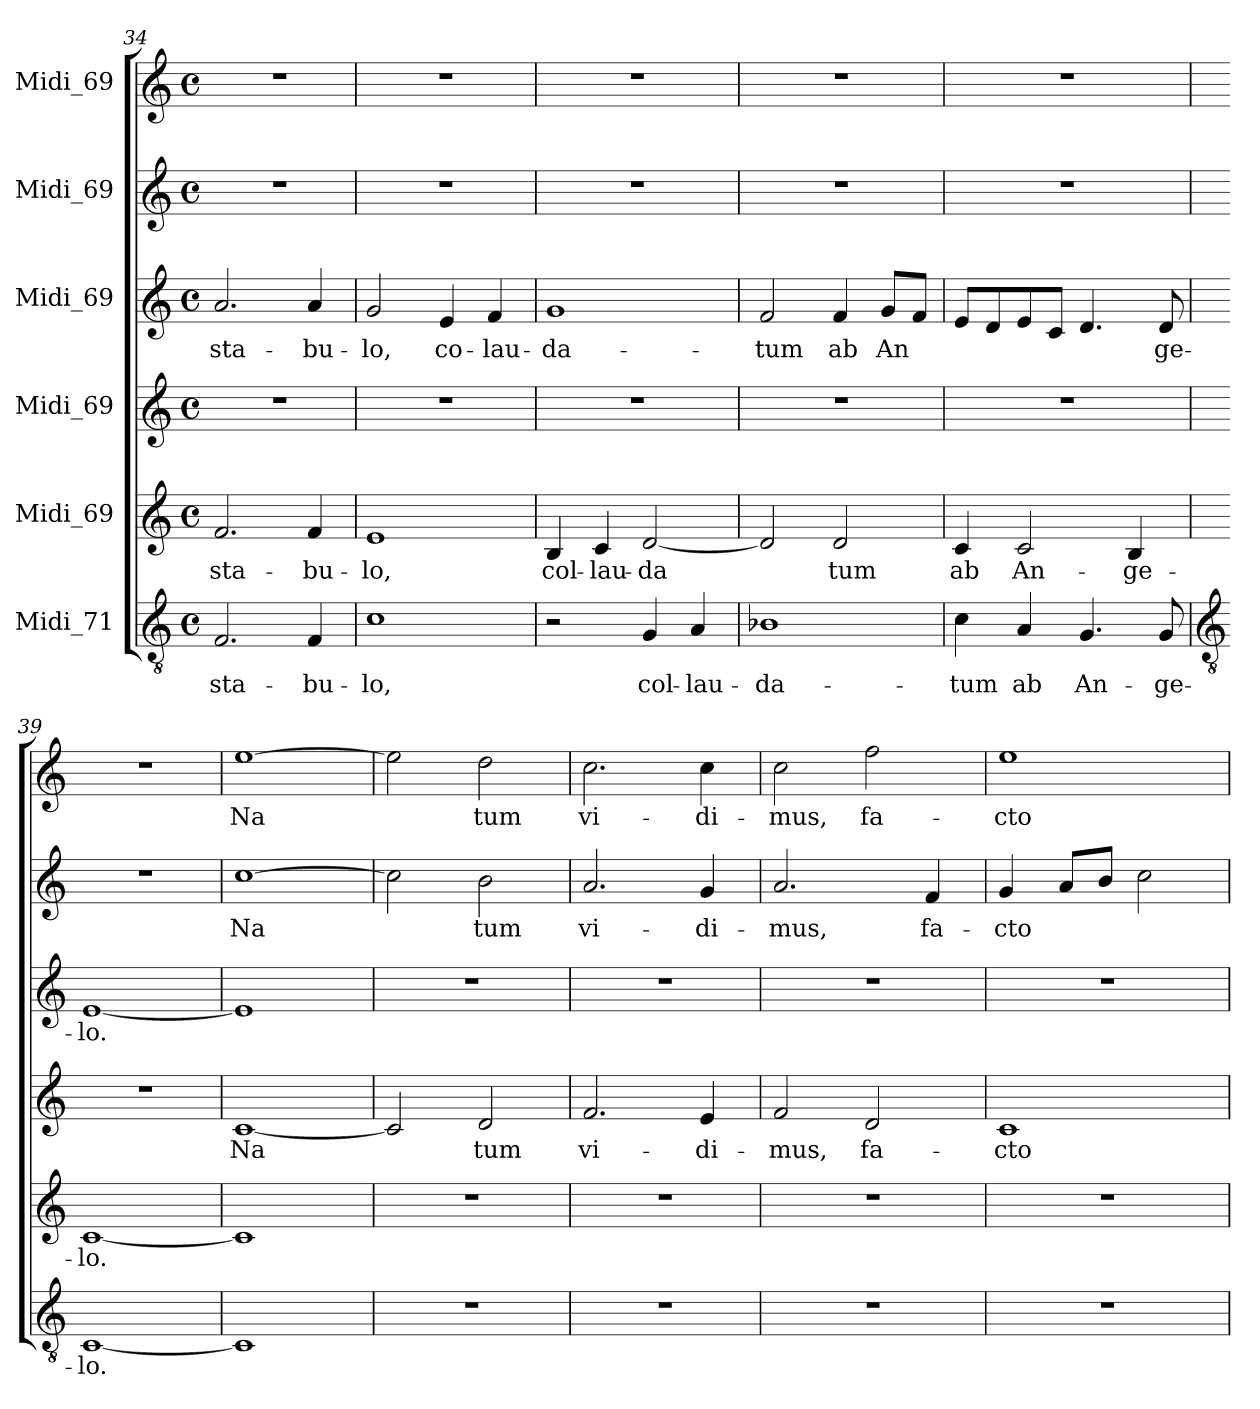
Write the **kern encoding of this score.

**kern	**text	**kern	**text	**kern	**text	**kern	**text	**kern	**text	**kern	**text
*part6	*part6	*part5	*part5	*part4	*part4	*part3	*part3	*part2	*part2	*part1	*part1
*staff6	*staff6	*staff5	*staff5	*staff4	*staff4	*staff3	*staff3	*staff2	*staff2	*staff1	*staff1
*I"Midi_71	*	*I"Midi_69	*	*I"Midi_69	*	*I"Midi_69	*	*I"Midi_69	*	*I"Midi_69	*
*clefGv2	*	*clefG2	*	*clefG2	*	*clefG2	*	*clefG2	*	*clefG2	*
*k[]	*	*k[]	*	*k[]	*	*k[]	*	*k[]	*	*k[]	*
*C:	*	*C:	*	*C:	*	*C:	*	*C:	*	*C:	*
*M4/4	*	*M4/4	*	*M4/4	*	*M4/4	*	*M4/4	*	*M4/4	*
*met(c)	*	*met(c)	*	*met(c)	*	*met(c)	*	*met(c)	*	*met(c)	*
=34	=34	=34	=34	=34	=34	=34	=34	=34	=34	=34	=34
!	!LO:LY:b	!	!LO:LY:b	!	!	!	!LO:LY:b	!	!	!	!
2.F	sta-	2.f	sta-	1r	.	2.a	sta-	1r	.	1r	.
!	!LO:LY:b	!	!LO:LY:b	!	!	!	!LO:LY:b	!	!	!	!
4F	-bu-	4f	-bu-	.	.	4a	-bu-	.	.	.	.
=35	=35	=35	=35	=35	=35	=35	=35	=35	=35	=35	=35
!	!LO:LY:b	!	!LO:LY:b	!	!	!	!LO:LY:b	!	!	!	!
1c	-lo,	1e	-lo,	1r	.	2g	-lo,	1r	.	1r	.
!	!	!	!	!	!	!	!LO:LY:b	!	!	!	!
.	.	.	.	.	.	4e	co-	.	.	.	.
!	!	!	!	!	!	!	!LO:LY:b	!	!	!	!
.	.	.	.	.	.	4f	-lau-	.	.	.	.
=36	=36	=36	=36	=36	=36	=36	=36	=36	=36	=36	=36
!	!	!	!LO:LY:b	!	!	!	!LO:LY:b	!	!	!	!
2r	.	4B	col-	1r	.	1g	-da-	1r	.	1r	.
!	!	!	!LO:LY:b	!	!	!	!	!	!	!	!
.	.	4c	-lau-	.	.	.	.	.	.	.	.
!	!LO:LY:b	!	!LO:LY:b	!	!	!	!	!	!	!	!
4G	col-	[2d	-da	.	.	.	.	.	.	.	.
!	!LO:LY:b	!	!	!	!	!	!	!	!	!	!
4A	-lau-	.	.	.	.	.	.	.	.	.	.
=37	=37	=37	=37	=37	=37	=37	=37	=37	=37	=37	=37
!	!LO:LY:b	!	!	!	!	!	!LO:LY:b	!	!	!	!
1B-X	-da-	2d]	.	1r	.	2f	-tum	1r	.	1r	.
!	!	!	!LO:LY:b	!	!	!	!LO:LY:b	!	!	!	!
.	.	2d	tum	.	.	4f	ab	.	.	.	.
!	!	!	!	!	!	!	!LO:LY:b	!	!	!	!
.	.	.	.	.	.	8gL	An	.	.	.	.
.	.	.	.	.	.	8fJ	.	.	.	.	.
=38	=38	=38	=38	=38	=38	=38	=38	=38	=38	=38	=38
!	!LO:LY:b	!	!LO:LY:b	!	!	!	!	!	!	!	!
4c	-tum	4c	ab	1r	.	8eL	.	1r	.	1r	.
.	.	.	.	.	.	8d	.	.	.	.	.
!	!LO:LY:b	!	!LO:LY:b	!	!	!	!	!	!	!	!
4A	ab	2c	An-	.	.	8e	.	.	.	.	.
.	.	.	.	.	.	8cJ	.	.	.	.	.
!	!LO:LY:b	!	!	!	!	!	!	!	!	!	!
4.G	An-	.	.	.	.	4.d	.	.	.	.	.
!	!	!	!LO:LY:b	!	!	!	!	!	!	!	!
.	.	4B	-ge-	.	.	.	.	.	.	.	.
!	!LO:LY:b	!	!	!	!	!	!LO:LY:b	!	!	!	!
8G	-ge-	.	.	.	.	8d	ge-	.	.	.	.
!!LO:LB:g=z
=39	=39	=39	=39	=39	=39	=39	=39	=39	=39	=39	=39
*clefGv2	*	*	*	*	*	*	*	*	*	*	*
!	!LO:LY:b	!	!LO:LY:b	!	!	!	!LO:LY:b	!	!	!	!
[1C	-lo.	[1c	-lo.	1r	.	[1e	-lo.	1r	.	1r	.
=40	=40	=40	=40	=40	=40	=40	=40	=40	=40	=40	=40
!	!	!	!	!	!LO:LY:b	!	!	!	!LO:LY:b	!	!LO:LY:b
1C]	.	1c]	.	[1c	Na	1e]	.	[1cc	Na	[1ee	Na
=41	=41	=41	=41	=41	=41	=41	=41	=41	=41	=41	=41
1r	.	1r	.	2c]	.	1r	.	2cc]	.	2ee]	.
!	!	!	!	!	!LO:LY:b	!	!	!	!LO:LY:b	!	!LO:LY:b
.	.	.	.	2d	tum	.	.	2b	tum	2dd	tum
=42	=42	=42	=42	=42	=42	=42	=42	=42	=42	=42	=42
!	!	!	!	!	!LO:LY:b	!	!	!	!LO:LY:b	!	!LO:LY:b
1r	.	1r	.	2.f	vi-	1r	.	2.a	vi-	2.cc	vi-
!	!	!	!	!	!LO:LY:b	!	!	!	!LO:LY:b	!	!LO:LY:b
.	.	.	.	4e	-di-	.	.	4g	-di-	4cc	-di-
=43	=43	=43	=43	=43	=43	=43	=43	=43	=43	=43	=43
!	!	!	!	!	!LO:LY:b	!	!	!	!LO:LY:b	!	!LO:LY:b
1r	.	1r	.	2f	-mus,	1r	.	2.a	-mus,	2cc	-mus,
!	!	!	!	!	!LO:LY:b	!	!	!	!	!	!LO:LY:b
.	.	.	.	2d	fa-	.	.	.	.	2ff	fa-
!	!	!	!	!	!	!	!	!	!LO:LY:b	!	!
.	.	.	.	.	.	.	.	4f	fa-	.	.
=44	=44	=44	=44	=44	=44	=44	=44	=44	=44	=44	=44
!	!	!	!	!	!LO:LY:b	!	!	!	!LO:LY:b	!	!LO:LY:b
1r	.	1r	.	1c	-cto-	1r	.	4g	-cto	1ee	-cto-
.	.	.	.	.	.	.	.	8aL	.	.	.
.	.	.	.	.	.	.	.	8bJ	.	.	.
.	.	.	.	.	.	.	.	2cc	.	.	.
=	=	=	=	=	=	=	=	=	=	=	=
*-	*-	*-	*-	*-	*-	*-	*-	*-	*-	*-	*-
